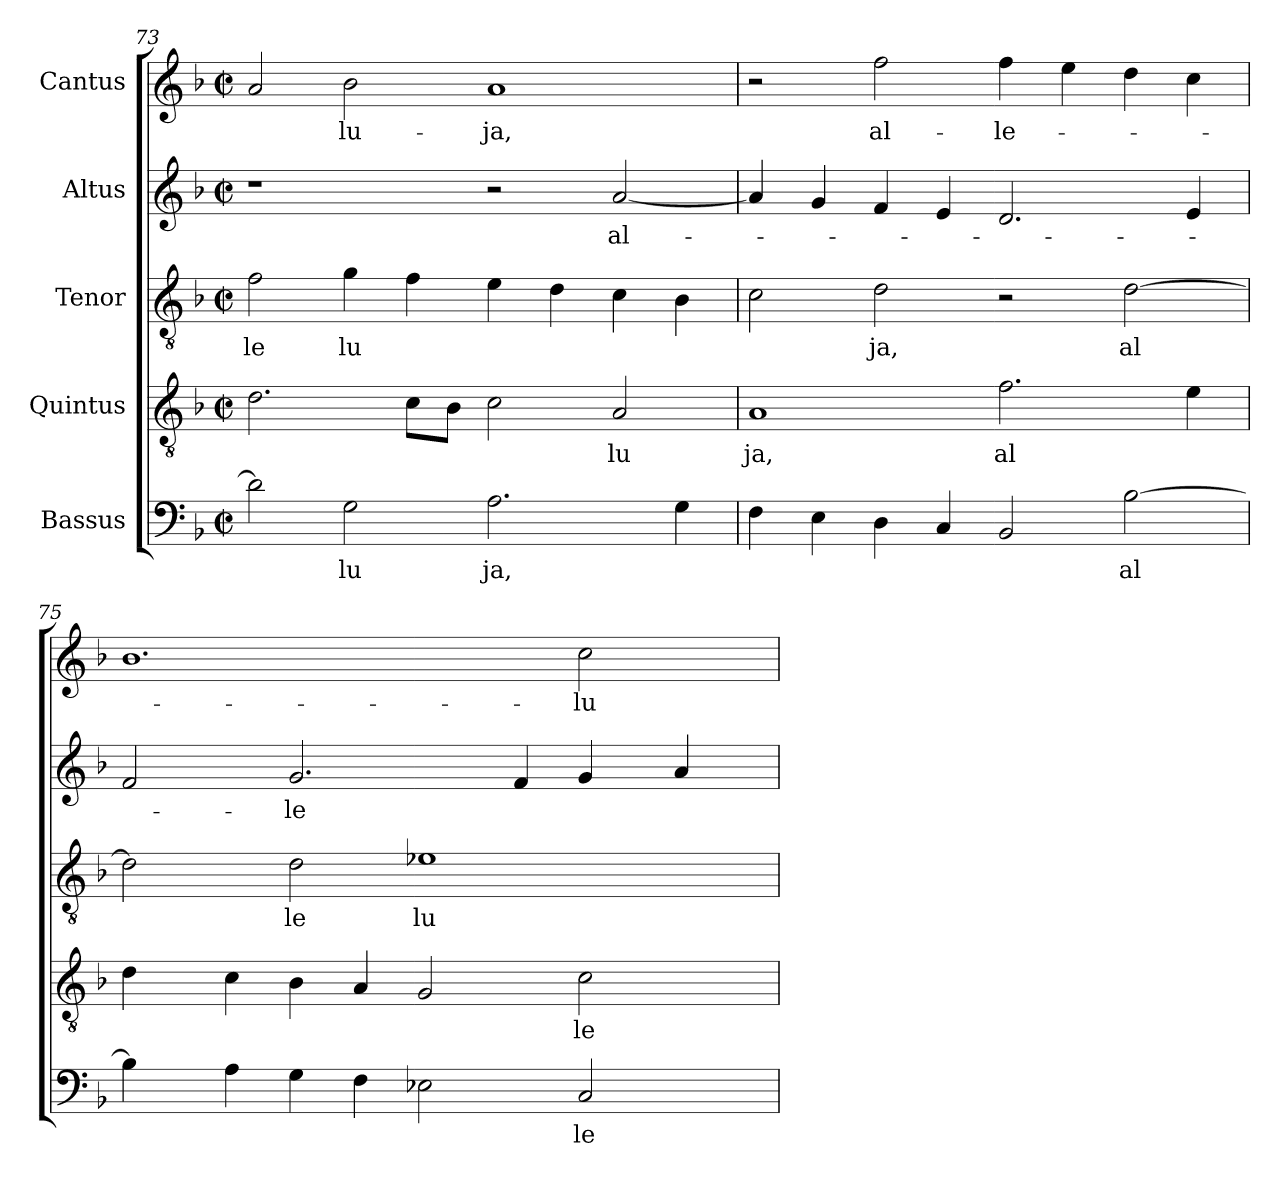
**kern	**text	**kern	**text	**kern	**text	**kern	**text	**kern	**text
*part5	*part5	*part4	*part4	*part3	*part3	*part2	*part2	*part1	*part1
*staff5	*staff5	*staff4	*staff4	*staff3	*staff3	*staff2	*staff2	*staff1	*staff1
*I"Bassus	*	*I"Quintus	*	*I"Tenor	*	*I"Altus	*	*I"Cantus	*
*clefF4	*	*clefGv2	*	*clefGv2	*	*clefG2	*	*clefG2	*
*k[b-]	*	*k[b-]	*	*k[b-]	*	*k[b-]	*	*k[b-]	*
*F:	*	*F:	*	*F:	*	*F:	*	*F:	*
*M2/2	*	*M2/2	*	*M2/2	*	*M2/2	*	*M2/2	*
*met(c|)	*	*met(c|)	*	*met(c|)	*	*met(c|)	*	*met(c|)	*
=73	=73	=73	=73	=73	=73	=73	=73	=73	=73
!	!	!	!	!	!LO:LY:b:cj	!	!	!	!
2d\]	.	2.d\	.	2f\	le	1r	.	2a/	.
!	!LO:LY:b:cj	!	!	!	!LO:LY:b:cj	!	!	!	!LO:LY:b:cj
2G\	lu	.	.	4g\	lu	.	.	2b-\	-lu-
.	.	8c\L	.	4f\	.	.	.	.	.
.	.	8B-\J	.	.	.	.	.	.	.
!	!LO:LY:b:cj	!	!	!	!	!	!	!	!LO:LY:b:cj
2.A\	ja,	2c\	.	4e\	.	2r	.	1a	-ja,
.	.	.	.	4d\	.	.	.	.	.
!	!	!	!LO:LY:b:cj	!	!	!	!LO:LY:b:cj	!	!
.	.	2A/	lu	4c\	.	[<2a/	al-	.	.
4G\	.	.	.	4B-\	.	.	.	.	.
=74	=74	=74	=74	=74	=74	=74	=74	=74	=74
!	!	!	!LO:LY:b:cj	!	!	!	!	!	!
4F\	.	1A	ja,	2c\	.	4a/]	.	2r	.
4E\	.	.	.	.	.	4g/	.	.	.
!	!	!	!	!	!LO:LY:b:cj	!	!	!	!LO:LY:b:cj
4D\	.	.	.	2d\	ja,	4f/	.	2ff\	al-
4C/	.	.	.	.	.	4e/	.	.	.
!	!	!	!LO:LY:b:cj	!	!	!	!	!	!LO:LY:b:cj
2BB-/	.	2.f\	al	2r	.	2.d/	.	4ff\	-le-
.	.	.	.	.	.	.	.	4ee\	.
!	!LO:LY:b:cj	!	!	!	!LO:LY:b:cj	!	!	!	!
[>2B-\	al	.	.	[>2d\	al	.	.	4dd\	.
.	.	4e\	.	.	.	4e/	.	4cc\	.
!!LO:PB:g=z
=75	=75	=75	=75	=75	=75	=75	=75	=75	=75
*^	*	*^	*	*^	*	*^	*	*^	*
4B-\]	8ryy	.	4d\	8ryy	.	2d\]	16..ryy	.	2f/	16..ryy	.	1.b-	8ryy	.
.	.	.	.	.	.	.	1ryy	.	.	1ryy	.	.	.	.
.	64ryy	.	.	64ryy	.	.	.	.	.	.	.	.	64ryy	.
.	1ryy	.	.	1ryy	.	.	.	.	.	.	.	.	1ryy	.
4A\	.	.	4c\	.	.	.	.	.	.	.	.	.	.	.
!	!	!	!	!	!	!	!	!LO:LY:b:cj	!	!	!LO:LY:b:cj	!	!	!
4G\	.	.	4B-\	.	.	2d\	.	le	2.g/	.	-le	.	.	.
4F\	.	.	4A/	.	.	.	.	.	.	.	.	.	.	.
!	!	!	!	!	!	!	!	!LO:LY:b:cj	!	!	!	!	!	!
2E-X\	.	.	2G/	.	.	1e-X	.	lu	.	.	.	.	.	.
.	.	.	.	.	.	.	2ryy	.	.	2ryy	.	.	.	.
.	2ryy	.	.	2ryy	.	.	.	.	.	.	.	.	2ryy	.
.	.	.	.	.	.	.	.	.	4f/	.	.	.	.	.
!	!	!LO:LY:b:cj	!	!	!LO:LY:b:cj	!	!	!	!	!	!	!	!	!LO:LY:b:cj
2C/	.	le-	2c\	.	le	.	.	.	4g/	.	.	2cc\	.	-lu
.	.	.	.	.	.	.	4ryy	.	.	4ryy	.	.	.	.
.	4ryy	.	.	4ryy	.	.	.	.	.	.	.	.	4ryy	.
.	.	.	.	.	.	.	.	.	4a/	.	.	.	.	.
.	.	.	.	.	.	.	8ryy	.	.	8ryy	.	.	.	.
.	16..ryy	.	.	16..ryy	.	.	.	.	.	.	.	.	16..ryy	.
.	.	.	.	.	.	.	64ryy	.	.	64ryy	.	.	.	.
*v	*v	*	*	*	*	*v	*v	*	*v	*v	*	*v	*v	*
*	*	*v	*v	*	*	*	*	*	*	*
=	=	=	=	=	=	=	=	=	=
*-	*-	*-	*-	*-	*-	*-	*-	*-	*-
